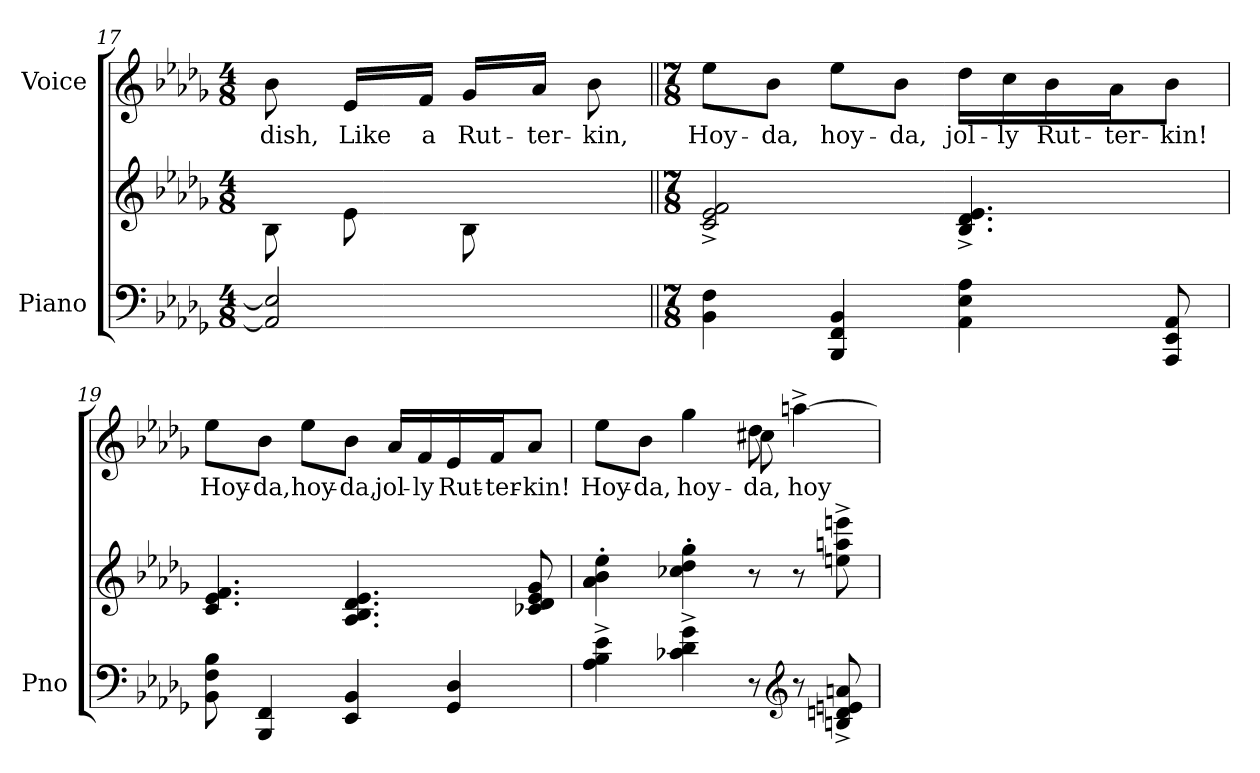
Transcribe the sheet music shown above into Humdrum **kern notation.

**kern	**kern	**kern	**text
*part2	*part2	*part1	*part1
*staff3	*staff2	*staff1	*staff1
*I"Piano	*	*I"Voice	*
*I'Pno	*	*	*
*clefF4	*clefG2	*clefG2	*
*k[b-e-a-d-g-]	*k[b-e-a-d-g-]	*k[b-e-a-d-g-]	*
*M4/8	*M4/8	*M4/8	*
=17	=17	=17	=17
*^	*	*	*
!	!	!	!	!LO:LY:b
4.ryy	2AA-/] 2E-/]	8B-\L	8b-\	dish,
!	!	!	!	!LO:LY:b
.	.	8e-\	16e-/LL	Like
!	!	!	!	!LO:LY:b
.	.	.	16f/JJ	a
!	!	!	!	!LO:LY:b
.	.	8B-\	16g-/LL	Rut-
!	!	!	!	!LO:LY:b
.	.	.	16a-/JJ	-ter-
!	!	!	!	!LO:LY:b
8E-/J	.	8ryy	8b-\	-kin,
*v	*v	*	*	*
!!LO:LB:g=z
=18||	=18||	=18||	=18||
*M7/8	*M7/8	*M7/8	*
!	!	!	!LO:LY:b
4BB-\ 4F\	2c/^ 2e-/^ 2f/^	8ee-\L	Hoy-
!	!	!	!LO:LY:b
.	.	8b-\J	-da,
!	!	!	!LO:LY:b
4BBB-/ 4FF/ 4BB-/	.	8ee-\L	hoy-
!	!	!	!LO:LY:b
.	.	8b-\J	-da,
!	!	!	!LO:LY:b
4AA-\ 4E-\ 4A-\	4.B-/^ 4.d-/^ 4.e-/^	16dd-\LL	jol-
!	!	!	!LO:LY:b
.	.	16cc\	-ly
!	!	!	!LO:LY:b
.	.	16b-\	Rut-
!	!	!	!LO:LY:b
.	.	16a-\J	-ter-
!	!	!	!LO:LY:b
8AAA-/ 8EE-/ 8AA-/	.	8b-\J	-kin!
=19	=19	=19	=19
!	!	!	!LO:LY:b
8BB-\ 8F\ 8B-\	4.c/ 4.e-/ 4.f/	8ee-\L	Hoy-
!	!	!	!LO:LY:b
4BBB-/ 4FF/	.	8b-\J	-da,
!	!	!	!LO:LY:b
.	.	8ee-\L	hoy-
!	!	!	!LO:LY:b
4EE-/ 4BB-/	4.A-/ 4.B-/ 4.d-/ 4.e-/	8b-\J	-da,
!	!	!	!LO:LY:b
.	.	16a-/LL	jol-
!	!	!	!LO:LY:b
.	.	16f/	-ly
!	!	!	!LO:LY:b
4GG-/ 4D-/	.	16e-/	Rut-
!	!	!	!LO:LY:b
.	.	16f/J	-ter-
!	!	!	!LO:LY:b
.	8c-X/ 8d-/ 8e-/ 8g-/	8a-/J	-kin!
=20	=20	=20	=20
!	!	!	!LO:LY:b
*	*	*^	*
4A-\^ 4B-\^ 4e-\^	4a-\' 4b-\' 4ee-\'	8ee-\L	2ryy	Hoy-
!	!	!	!	!LO:LY:b
.	.	8b-\J	.	-da,
!	!	!	!	!LO:LY:b
4c-X\^ 4d-\^ 4g-\^	4cc-X\' 4dd-\' 4gg-\'	4gg-\	.	hoy-
!	!	!	!	!LO:LY:b
8r	8r	8dd-\	8cc#X	-da,
*clefG2	*	*	*	*
!	!	!	!	!LO:LY:b
8r	8r	[4aan^\	4ryy	-hoy
8Bn/^ 8dn/^ 8en/^ 8an/^	8een\^ 8aan\^ 8eeen\^	.	.	.
*	*	*v	*v	*
=	=	=	=
*-	*-	*-	*-
